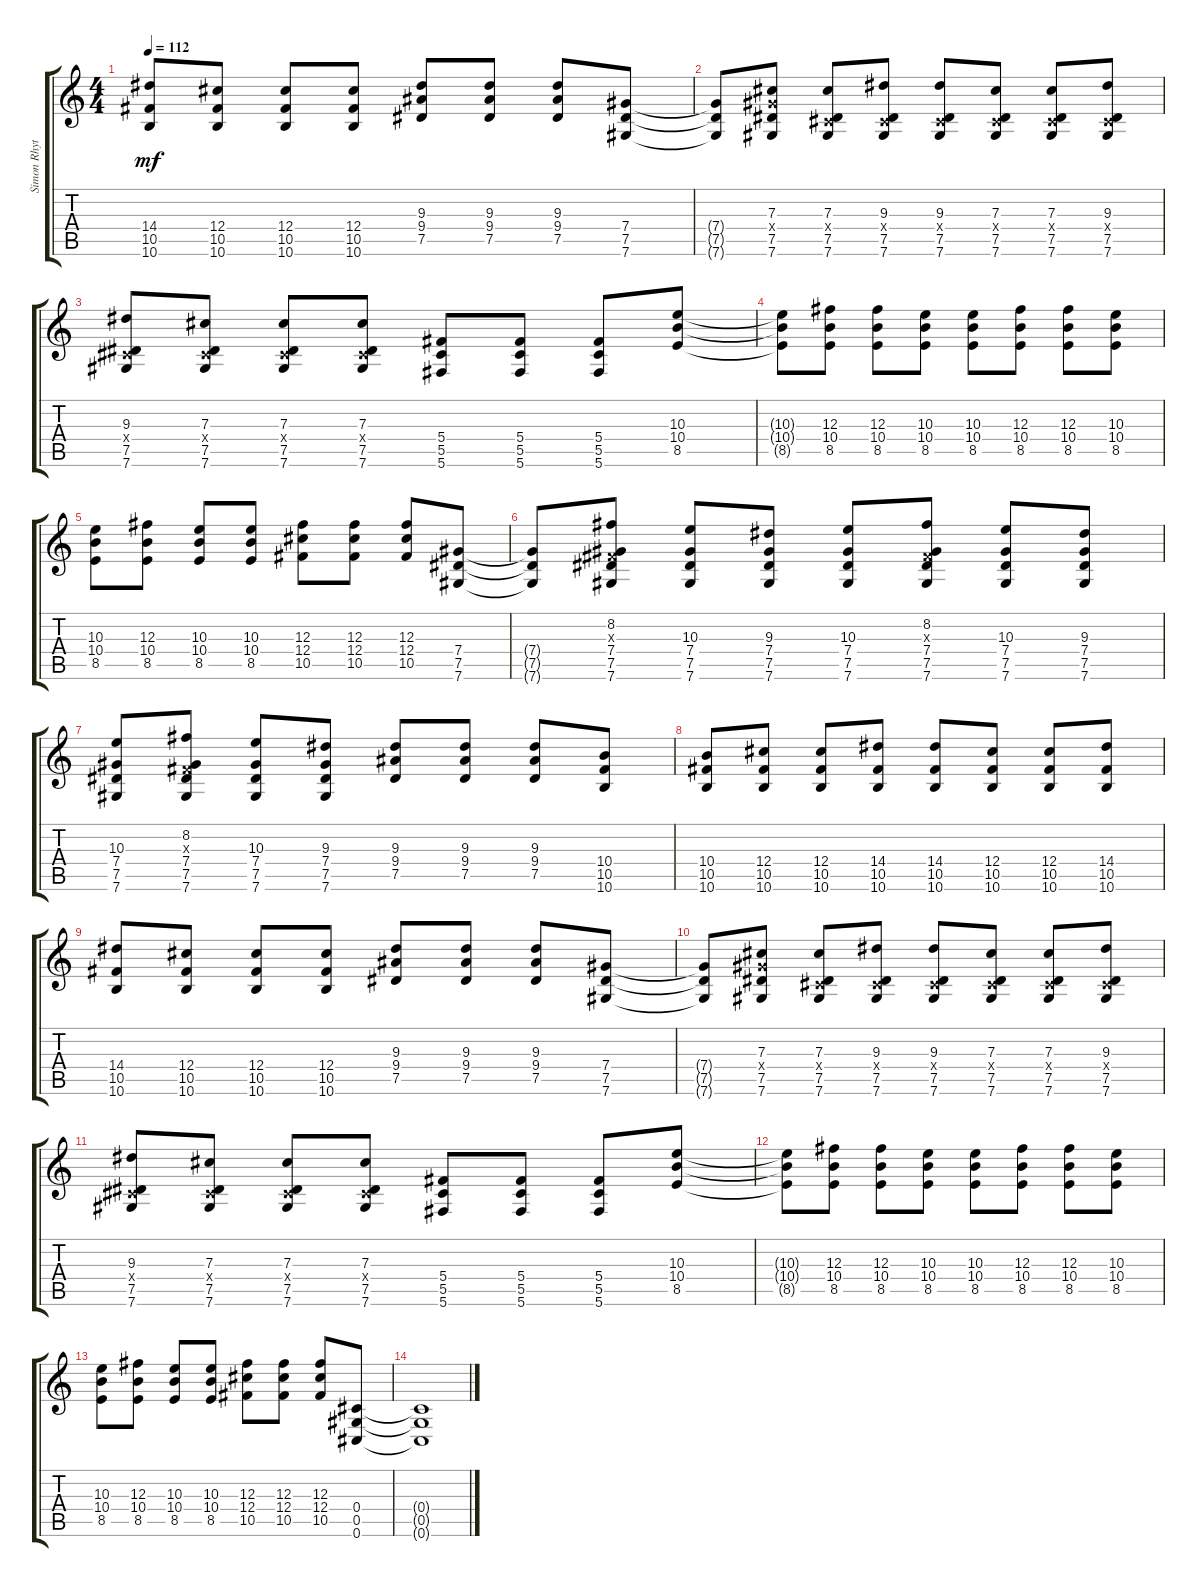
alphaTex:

\track ("Simon Rhythm" "Simon Rhyt") {instrument electricguitarclean}
\staff {score tabs}
\tuning (Eb4 Bb3 Gb3 Db3 Ab2 Db2) {hide}
\ts (4 4)
\tempo 112
\clef g2
\ks c
(14.4 10.5 10.6).8{dy mf} (12.4 10.5 10.6).8 (12.4 10.5 10.6).8 (12.4 10.5 10.6).8 (9.3 9.4 7.5).8 (9.3 9.4 7.5).8 (9.3 9.4 7.5).8 (7.4 7.5 7.6).8 |
(7.4{t} 7.5{t} 7.6{t}).8 (7.3 7.4{x} 7.5 7.6).8 (7.3 0.4{x} 7.5 7.6).8 (9.3 0.4{x} 7.5 7.6).8 (9.3 0.4{x} 7.5 7.6).8 (7.3 0.4{x} 7.5 7.6).8 (7.3 0.4{x} 7.5 7.6).8 (9.3 0.4{x} 7.5 7.6).8 |
(9.3 0.4{x} 7.5 7.6).8 (7.3 0.4{x} 7.5 7.6).8 (7.3 0.4{x} 7.5 7.6).8 (7.3 0.4{x} 7.5 7.6).8 (5.4 5.5 5.6).8 (5.4 5.5 5.6).8 (5.4 5.5 5.6).8 (10.3 10.4 8.5).8 |
(10.3{t} 10.4{t} 8.5{t}).8 (12.3 10.4 8.5).8 (12.3 10.4 8.5).8 (10.3 10.4 8.5).8 (10.3 10.4 8.5).8 (12.3 10.4 8.5).8 (12.3 10.4 8.5).8 (10.3 10.4 8.5).8 |
(10.3 10.4 8.5).8 (12.3 10.4 8.5).8 (10.3 10.4 8.5).8 (10.3 10.4 8.5).8 (12.3 12.4 10.5).8 (12.3 12.4 10.5).8 (12.3 12.4 10.5).8 (7.4 7.5 7.6).8 |
(7.4{t} 7.5{t} 7.6{t}).8 (8.2 0.3{x} 7.4 7.5 7.6).8 (10.3 7.4 7.5 7.6).8 (9.3 7.4 7.5 7.6).8 (10.3 7.4 7.5 7.6).8 (8.2 0.3{x} 7.4 7.5 7.6).8 (10.3 7.4 7.5 7.6).8 (9.3 7.4 7.5 7.6).8 |
(10.3 7.4 7.5 7.6).8 (8.2 0.3{x} 7.4 7.5 7.6).8 (10.3 7.4 7.5 7.6).8 (9.3 7.4 7.5 7.6).8 (9.3 9.4 7.5).8 (9.3 9.4 7.5).8 (9.3 9.4 7.5).8 (10.4 10.5 10.6).8 |
(10.4 10.5 10.6).8 (12.4 10.5 10.6).8 (12.4 10.5 10.6).8 (14.4 10.5 10.6).8 (14.4 10.5 10.6).8 (12.4 10.5 10.6).8 (12.4 10.5 10.6).8 (14.4 10.5 10.6).8 |
(14.4 10.5 10.6).8 (12.4 10.5 10.6).8 (12.4 10.5 10.6).8 (12.4 10.5 10.6).8 (9.3 9.4 7.5).8 (9.3 9.4 7.5).8 (9.3 9.4 7.5).8 (7.4 7.5 7.6).8 |
(7.4{t} 7.5{t} 7.6{t}).8 (7.3 7.4{x} 7.5 7.6).8 (7.3 0.4{x} 7.5 7.6).8 (9.3 0.4{x} 7.5 7.6).8 (9.3 0.4{x} 7.5 7.6).8 (7.3 0.4{x} 7.5 7.6).8 (7.3 0.4{x} 7.5 7.6).8 (9.3 0.4{x} 7.5 7.6).8 |
(9.3 0.4{x} 7.5 7.6).8 (7.3 0.4{x} 7.5 7.6).8 (7.3 0.4{x} 7.5 7.6).8 (7.3 0.4{x} 7.5 7.6).8 (5.4 5.5 5.6).8 (5.4 5.5 5.6).8 (5.4 5.5 5.6).8 (10.3 10.4 8.5).8 |
(10.3{t} 10.4{t} 8.5{t}).8 (12.3 10.4 8.5).8 (12.3 10.4 8.5).8 (10.3 10.4 8.5).8 (10.3 10.4 8.5).8 (12.3 10.4 8.5).8 (12.3 10.4 8.5).8 (10.3 10.4 8.5).8 |
(10.3 10.4 8.5).8 (12.3 10.4 8.5).8 (10.3 10.4 8.5).8 (10.3 10.4 8.5).8 (12.3 12.4 10.5).8 (12.3 12.4 10.5).8 (12.3 12.4 10.5).8 (0.4 0.5 0.6).8 |
(0.4{t} 0.5{t} 0.6{t}).1
